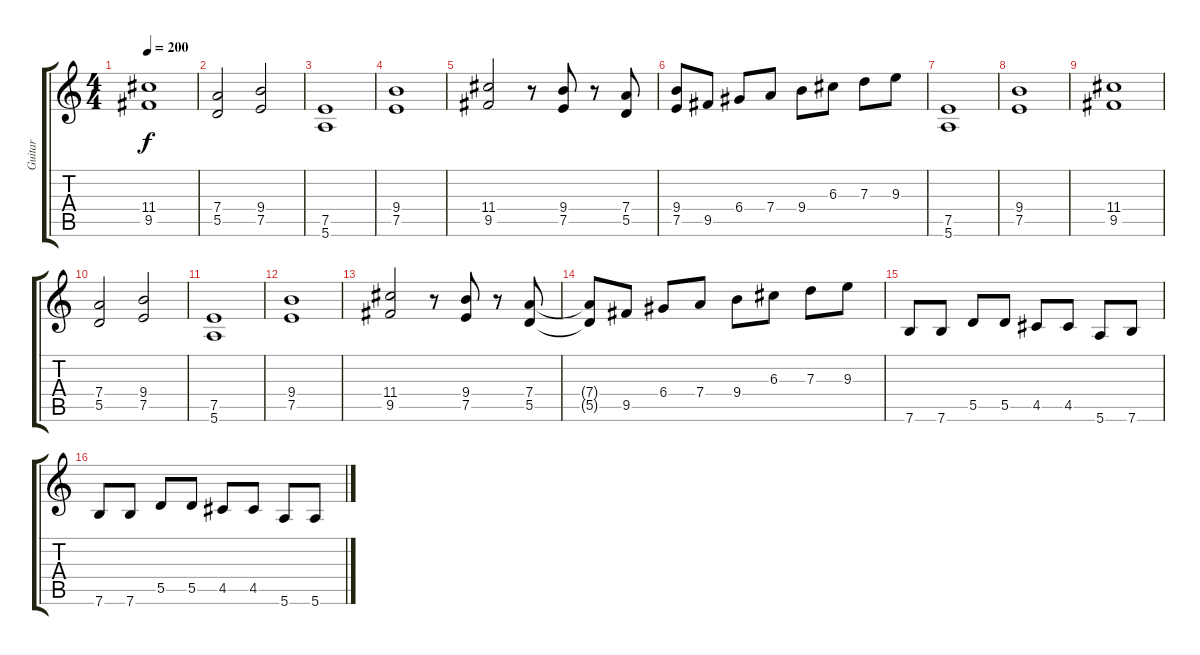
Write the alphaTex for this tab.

\track ("Guitar" "Guitar") {instrument distortionguitar}
\staff {score tabs}
\tuning (E4 B3 G3 D3 A2 E2) {hide}
\ts (4 4)
\tempo 200
\clef g2
\ks c
(11.4 9.5).1{dy f} |
(7.4 5.5).2 (9.4 7.5).2 |
(7.5 5.6).1 |
(9.4 7.5).1 |
(11.4 9.5).2 r.8 (9.4 7.5).8 r.8 (7.4 5.5).8 |
(9.4 7.5).8 9.5.8 6.4.8 7.4.8 9.4.8 6.3.8 7.3.8 9.3.8 |
(7.5 5.6).1 |
(9.4 7.5).1 |
(11.4 9.5).1 |
(7.4 5.5).2 (9.4 7.5).2 |
(7.5 5.6).1 |
(9.4 7.5).1 |
(11.4 9.5).2 r.8 (9.4 7.5).8 r.8 (7.4 5.5).8 |
(7.4{t} 5.5{t}).8 9.5.8 6.4.8 7.4.8 9.4.8 6.3.8 7.3.8 9.3.8 |
7.6.8 7.6.8 5.5.8 5.5.8 4.5.8 4.5.8 5.6.8 7.6.8 |
7.6.8 7.6.8 5.5.8 5.5.8 4.5.8 4.5.8 5.6.8 5.6.8
